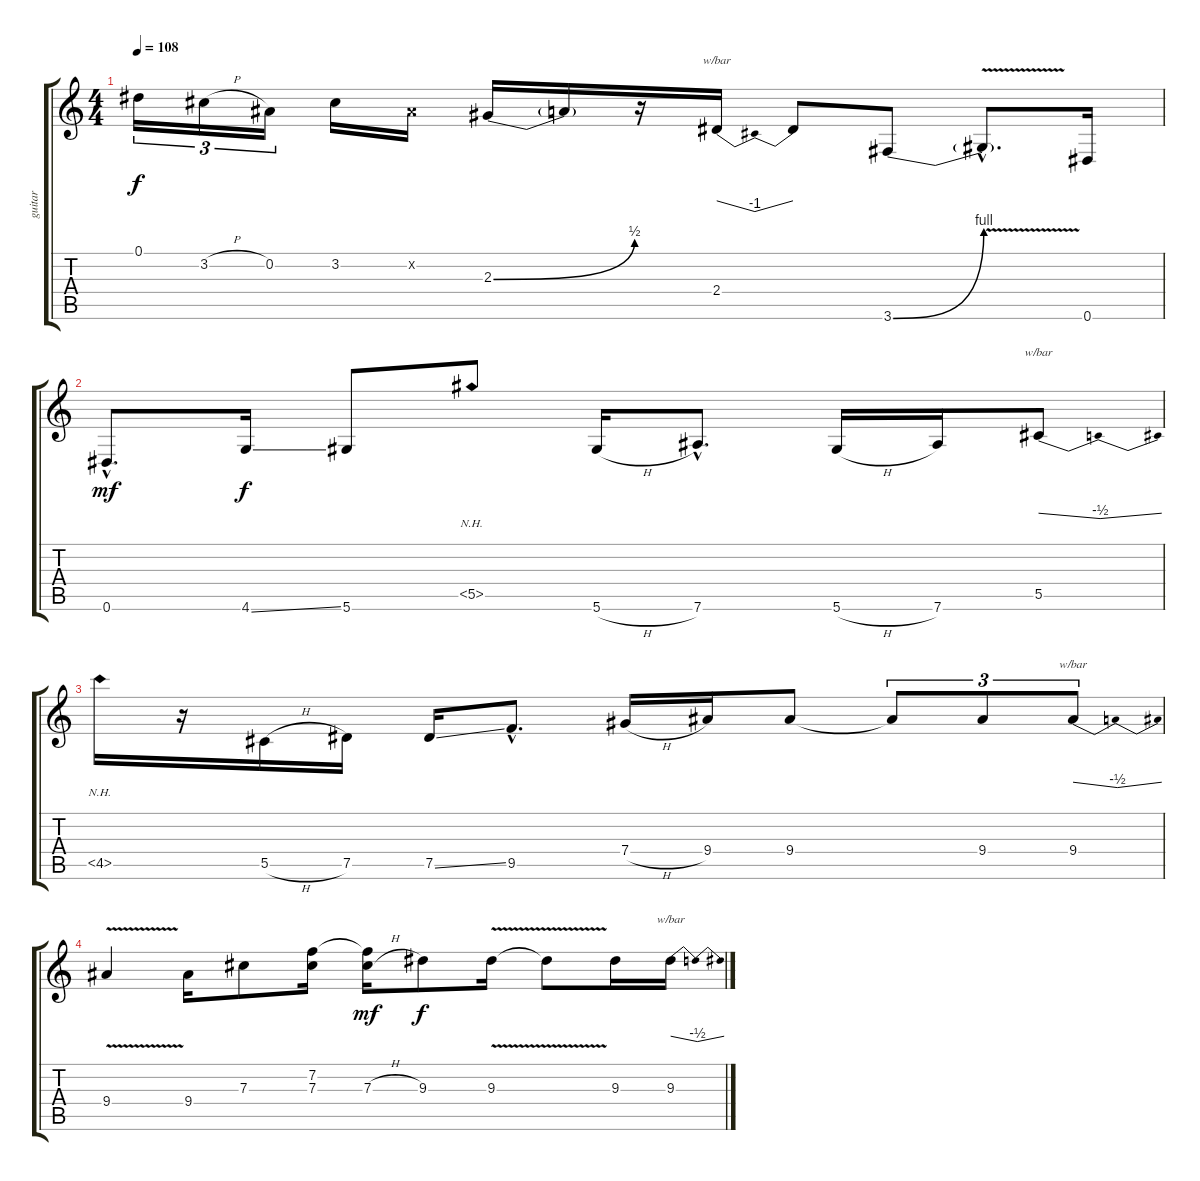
\track ("guitar" "guitar") {instrument distortionguitar}
\staff {score tabs}
\tuning (Eb4 Bb3 Gb3 Db3 Ab2 Eb2) {hide}
\ts (4 4)
\tempo 108
\clef g2
\ks c
0.1.16{tu (3 2) dy f} 3.2{h}.16{tu (3 2)} 0.2.16{tu (3 2)} 3.2.16 0.2{x}.16 2.3{be (bend 0 0 60 2)}.16 2.3{t}.16 r.16 2.4.16{tbe (dip default 0 0 30 -4 60 0)} 2.4{t}.8 3.6{be (bend 0 0 60 4)}.8 3.6{v hac t}.8{d} 0.6.16 |
0.6{hac}.8{d dy mf} 4.6{ss}.16{dy f} 5.6.8 5.5{nh}.8 5.6{h}.16 7.6{hac}.8{d} 5.6{h}.16 7.6.16 5.5.8{tbe (dip default 0 0 30 -2 60 0)} |
4.5{nh}.16 r.16 5.5{h}.16 7.5.16 7.5{ss}.16 9.5{hac}.8{d} 7.4{h}.16 9.4.16 9.4.8 9.4{t}.8{tu (3 2)} 9.4.8{tu (3 2)} 9.4.8{tu (3 2) tbe (dip default 0 0 30 -2 60 0)} |
9.4{v}.4 9.4.16 7.3.8 (7.2 7.3).16 (7.2{t} 7.3{h}).16{dy mf} 9.3.8{dy f} 9.3{v}.16 9.3{t}.8 9.3.16 9.3.16{tbe (dip default 0 0 30 -2 60 0)}
